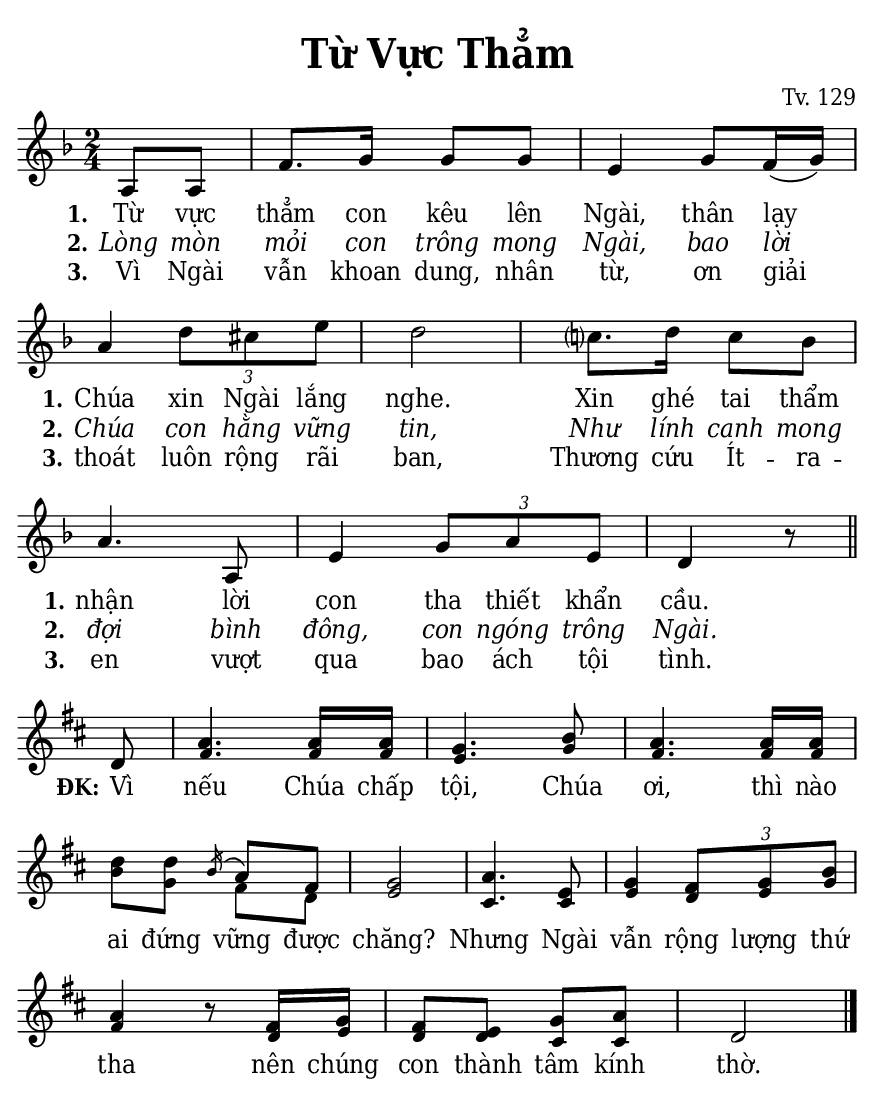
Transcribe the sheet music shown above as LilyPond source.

% Cài đặt chung\
\version "2.22.1"
\include "english.ly"

\header {
  title = \markup { \fontsize #1 "Từ Vực Thẳm" }
  composer = "Tv. 129"
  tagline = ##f
}

% mã nguồn cho những chức năng chưa hỗ trợ trong phiên bản lilypond hiện tại
% cung cấp bởi cộng đồng lilypond khi gửi email đến lilypond-user@gnu.org
% Đổi kích thước nốt cho bè phụ
notBePhu =
#(define-music-function (font-size music) (number? ly:music?)
   (for-some-music
     (lambda (m)
       (if (music-is-of-type? m 'rhythmic-event)
           (begin
             (set! (ly:music-property m 'tweaks)
                   (cons `(font-size . ,font-size)
                         (ly:music-property m 'tweaks)))
             #t)
           #f))
     music)
   music)

% in số phiên khúc trên mỗi dòng
#(define (add-grob-definition grob-name grob-entry)
     (set! all-grob-descriptions
           (cons ((@@ (lily) completize-grob-entry)
                  (cons grob-name grob-entry))
                 all-grob-descriptions)))

#(add-grob-definition
    'StanzaNumberSpanner
    `((direction . ,LEFT)
      (font-series . bold)
      (padding . 1.0)
      (side-axis . ,X)
      (stencil . ,ly:text-interface::print)
      (X-offset . ,ly:side-position-interface::x-aligned-side)
      (Y-extent . ,grob::always-Y-extent-from-stencil)
      (meta . ((class . Spanner)
               (interfaces . (font-interface
                              side-position-interface
                              stanza-number-interface
                              text-interface))))))

\layout {
    \context {
      \Global
      \grobdescriptions #all-grob-descriptions
    }
    \context {
      \Score
      \remove Stanza_number_align_engraver
      \consists
        #(lambda (context)
           (let ((texts '())
                 (syllables '()))
             (make-engraver
              (acknowledgers
               ((stanza-number-interface engraver grob source-engraver)
                  (set! texts (cons grob texts)))
               ((lyric-syllable-interface engraver grob source-engraver)
                  (set! syllables (cons grob syllables))))
              ((stop-translation-timestep engraver)
                 (for-each
                  (lambda (text)
                    (for-each
                     (lambda (syllable)
                       (ly:pointer-group-interface::add-grob
                        text
                        'side-support-elements
                        syllable))
                     syllables))
                  texts)
                 (set! syllables '())))))
    }
    \context {
      \Lyrics
      \remove Stanza_number_engraver
      \consists
        #(lambda (context)
           (let ((text #f)
                 (last-stanza #f))
             (make-engraver
              ((process-music engraver)
                 (let ((stanza (ly:context-property context 'stanza #f)))
                   (if (and stanza (not (equal? stanza last-stanza)))
                       (let ((column (ly:context-property context
'currentCommandColumn)))
                         (set! last-stanza stanza)
                         (if text
                             (ly:spanner-set-bound! text RIGHT column))
                         (set! text (ly:engraver-make-grob engraver
'StanzaNumberSpanner '()))
                         (ly:grob-set-property! text 'text stanza)
                         (ly:spanner-set-bound! text LEFT column)))))
              ((finalize engraver)
                 (if text
                     (let ((column (ly:context-property context
'currentCommandColumn)))
                       (ly:spanner-set-bound! text RIGHT column)))))))
      \override StanzaNumberSpanner.horizon-padding = 10000
    }
}

stanzaReminderOff =
  \temporary \override StanzaNumberSpanner.after-line-breaking =
     #(lambda (grob)
        ;; Can be replaced with (not (first-broken-spanner? grob)) in 2.23.
        (if (let ((siblings (ly:spanner-broken-into (ly:grob-original grob))))
              (and (pair? siblings)
                   (not (eq? grob (car siblings)))))
            (ly:grob-suicide! grob)))

stanzaReminderOn = \undo \stanzaReminderOff
% kết thúc mã nguồn

% Nhạc phiên khúc
nhacPhienKhucSop = \relative c' {
  \partial 4 a8 a |
  f'8. g16 g8 g 
  e4 g8 f16 (g) |
  a4 \tuplet 3/2 { d8 cs e } |
  d2 |
  c!?8. d16 c8 bf |
  a4. a,8 |
  e'4 \tuplet 3/2 { g8 a e } |
  \partial 4. d4 r8 \bar "||" \break
  
  \set Staff.explicitKeySignatureVisibility = #end-of-line-invisible
  \set Staff.printKeyCancellation = ##f
  \key d \major
  \partial 8 d8 |
  a'4. a16 a |
  g4. b8 |
  a4. a16 a |
  d8 d \slashedGrace { b16 ( } a8) fs |
  g2 |
  a4. e8 |
  g4 \tuplet 3/2 { fs8 g b } |
  a4 r8 fs16 g |
  fs8 e g a |
  d,2 \bar "|."
}

nhacPhienKhucAlto = \relative c' {
  r4 |
  R2*7
  r4.
  
  \key d \major
  d8 |
  fs4. fs16 fs |
  e4. g8 |
  fs4. fs16 fs |
  b8 g fs [d] |
  e2 |
  cs4. cs8 |
  e4 \tuplet 3/2 { d8 e g } |
  fs4 r8 d16 e |
  d8 d cs cs |
  d2
}

% Lời phiên khúc
loiPhienKhucSop = \lyrics {
  <<
    {
      \set stanza = "1."
      Từ vực thẳm con kêu lên Ngài,
      thân lạy Chúa xin Ngài lắng nghe.
      Xin ghé tai thẩm nhận lời con
      tha thiết khẩn cầu.
    }
    \new Lyrics {
	    \set associatedVoice = "beSop"
	    \set stanza = "2."
      \override Lyrics.LyricText.font-shape = #'italic
	    Lòng mòn mỏi con trông mong Ngài,
	    bao lời Chúa con hằng vững tin,
	    Như lính canh mong đợi bình đông,
	    con ngóng trông Ngài.
    }
    \new Lyrics {
	    \set associatedVoice = "beSop"
	    \set stanza = "3."
	    Vì Ngài vẫn khoan dung, nhân từ,
	    ơn giải thoát luôn rộng rãi ban,
	    Thương cứu Ít -- ra -- en vượt qua bao ách tội tình.
    }
  >>
  \stanzaReminderOff
  \set stanza = "ĐK:"
  Vì nếu Chúa chấp tội, Chúa ơi,
  thì nào ai đứng vững được chăng?
  Nhưng Ngài vẫn rộng lượng thứ tha
  nên chúng con thành tâm kính thờ.
}

% Dàn trang
\paper {
  #(set-paper-size "a5")
  top-margin = 3\mm
  bottom-margin = 3\mm
  left-margin = 3\mm
  right-margin = 3\mm
  indent = #0
  #(define fonts
	 (make-pango-font-tree "Deja Vu Serif Condensed"
	 		       "Deja Vu Serif Condensed"
			       "Deja Vu Serif Condensed"
			       (/ 20 20)))
  print-page-number = ##f
  system-system-spacing = #'((basic-distance . 0.1) (padding . 3))
}

TongNhip = {
  \key f \major \time 2/4
  \set Timing.beamExceptions = #'()
  \set Timing.baseMoment = #(ly:make-moment 1/4)
}

\score {
  \new ChoirStaff <<
    \new Staff \with {
        \consists "Merge_rests_engraver"
        printPartCombineTexts = ##f
      }
      <<
      \new Voice \TongNhip \partCombine 
        \nhacPhienKhucSop
        \notBePhu -1 { \nhacPhienKhucAlto }
      \new NullVoice = beSop \nhacPhienKhucSop
      \new Lyrics \lyricsto beSop \loiPhienKhucSop
      >>
  >>
  \layout {
    \override Lyrics.LyricSpace.minimum-distance = #1.2
    \override Score.BarNumber.break-visibility = ##(#f #f #f)
    \override Score.SpacingSpanner.uniform-stretching = ##t
  } 
}
